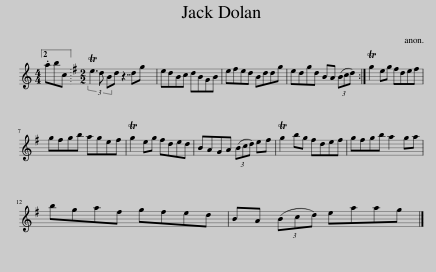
X:1
L:1/8
M:4/4
I:linebreak $
K:C
V:1 treble
V:1
 .abc ||[K:G][M:2/2] (3Te3 d Bd dg x/24 | edBc dBGB | efed Bddg | edgd BA (3(Bcd) :| %5
 Tg2 eg fdef |$ gfgb agef | Tg2 eg fded | BAGA (3(Bcd) ef | Tg2 bg fdef | %10
 gfgb a2 ga |$ bgaf gfed | BA (3(Bcd) eaag |] %13
